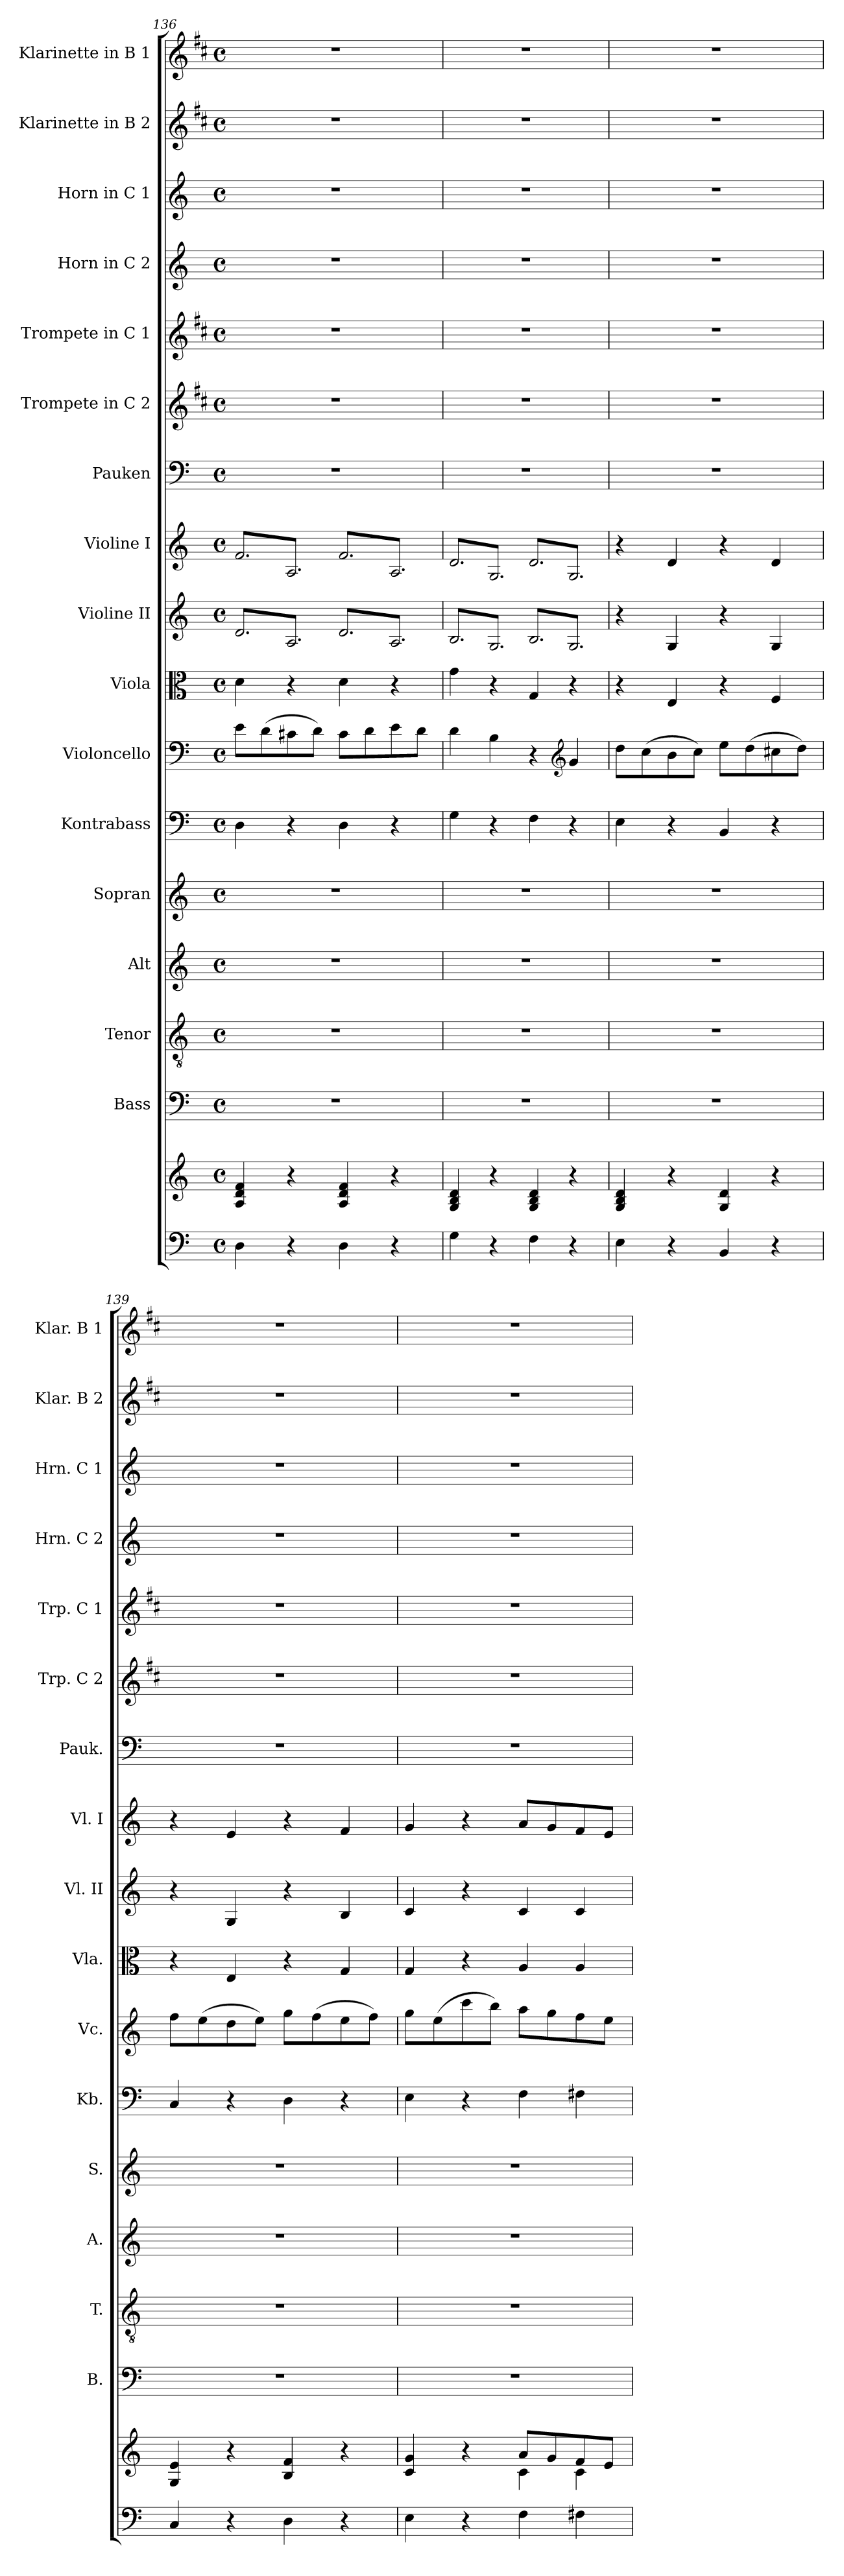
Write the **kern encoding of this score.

**kern	**kern	**kern	**kern	**kern	**kern	**kern	**kern	**kern	**kern	**kern	**kern	**kern	**kern	**kern	**kern	**kern	**kern
*part17	*part17	*part16	*part15	*part14	*part13	*part12	*part11	*part10	*part9	*part8	*part7	*part6	*part5	*part4	*part3	*part2	*part1
*staff18	*staff17	*staff16	*staff15	*staff14	*staff13	*staff12	*staff11	*staff10	*staff9	*staff8	*staff7	*staff6	*staff5	*staff4	*staff3	*staff2	*staff1
*	*	*I"Bass	*I"Tenor	*I"Alt	*I"Sopran	*I"Kontrabass	*I"Violoncello	*I"Viola	*I"Violine II	*I"Violine I	*I"Pauken	*I"Trompete in C 2	*I"Trompete in C 1	*I"Horn in C 2	*I"Horn in C 1	*I"Klarinette in B 2	*I"Klarinette in B 1
*	*	*I'B.	*I'T.	*I'A.	*I'S.	*I'Kb.	*I'Vc.	*I'Vla.	*I'Vl. II	*I'Vl. I	*I'Pauk.	*I'Trp. C 2	*I'Trp. C 1	*I'Hrn. C 2	*I'Hrn. C 1	*I'Klar. B 2	*I'Klar. B 1
*clefF4	*clefG2	*clefF4	*clefGv2	*clefG2	*clefG2	*clefF4	*clefF4	*clefC3	*clefG2	*clefG2	*clefF4	*clefG2	*clefG2	*clefG2	*clefG2	*clefG2	*clefG2
*	*	*	*	*	*	*ITrd7c12	*	*	*	*	*	*ITrd1c2	*ITrd1c2	*ITrd7c12	*ITrd7c12	*ITrd1c2	*ITrd1c2
*k[]	*k[]	*k[]	*k[]	*k[]	*k[]	*k[]	*k[]	*k[]	*k[]	*k[]	*k[]	*k[]	*k[]	*k[]	*k[]	*k[]	*k[]
*C:	*C:	*C:	*C:	*C:	*C:	*C:	*C:	*C:	*C:	*C:	*C:	*C:	*C:	*C:	*C:	*C:	*C:
*M4/4	*M4/4	*M4/4	*M4/4	*M4/4	*M4/4	*M4/4	*M4/4	*M4/4	*M4/4	*M4/4	*M4/4	*M4/4	*M4/4	*M4/4	*M4/4	*M4/4	*M4/4
*met(c)	*met(c)	*met(c)	*met(c)	*met(c)	*met(c)	*met(c)	*met(c)	*met(c)	*met(c)	*met(c)	*met(c)	*met(c)	*met(c)	*met(c)	*met(c)	*met(c)	*met(c)
*	*	*	*	*	*	*	*	*	*Xtuplet	*	*	*	*	*	*	*	*
=136	=136	=136	=136	=136	=136	=136	=136	=136	=136	=136	=136	=136	=136	=136	=136	=136	=136
!	!	!	!	!	!	!	!	!	!LO:N:head=open	!	!	!	!	!	!	!	!
*	*	*	*	*	*	*	*	*	*	*Xtuplet	*	*	*	*	*	*	*
!	!	!	!	!	!	!	!	!	!	!LO:N:head=open	!	!	!	!	!	!	!
4D\	4A/ 4d/ 4f/	1r	1r	1r	1r	4DD\	8e\L	4d\	6.d/L	6.f/L	1r	1r	1r	1r	1r	1r	1r
.	.	.	.	.	.	.	(>8d\	.	.	.	.	.	.	.	.	.	.
!	!	!	!	!	!	!	!	!	!LO:N:head=open	!LO:N:head=open	!	!	!	!	!	!	!
4r	4r	.	.	.	.	4r	8c#X\	4r	6.A/J	6.A/J	.	.	.	.	.	.	.
.	.	.	.	.	.	.	8d\J)	.	.	.	.	.	.	.	.	.	.
!	!	!	!	!	!	!	!	!	!LO:N:head=open	!LO:N:head=open	!	!	!	!	!	!	!
4D\	4A/ 4d/ 4f/	.	.	.	.	4DD\	8c#\L	4d\	6.d/L	6.f/L	.	.	.	.	.	.	.
.	.	.	.	.	.	.	8d\	.	.	.	.	.	.	.	.	.	.
!	!	!	!	!	!	!	!	!	!LO:N:head=open	!LO:N:head=open	!	!	!	!	!	!	!
4r	4r	.	.	.	.	4r	8e\	4r	6.A/J	6.A/J	.	.	.	.	.	.	.
.	.	.	.	.	.	.	8d\J	.	.	.	.	.	.	.	.	.	.
=137	=137	=137	=137	=137	=137	=137	=137	=137	=137	=137	=137	=137	=137	=137	=137	=137	=137
!	!	!	!	!	!	!	!	!	!LO:N:head=open	!LO:N:head=open	!	!	!	!	!	!	!
4G\	4G/ 4B/ 4d/	1r	1r	1r	1r	4GG\	4d\	4g\	6.B/L	6.d/L	1r	1r	1r	1r	1r	1r	1r
!	!	!	!	!	!	!	!	!	!LO:N:head=open	!LO:N:head=open	!	!	!	!	!	!	!
4r	4r	.	.	.	.	4r	4B\	4r	6.G/J	6.G/J	.	.	.	.	.	.	.
!	!	!	!	!	!	!	!	!	!LO:N:head=open	!LO:N:head=open	!	!	!	!	!	!	!
4F\	4G/ 4B/ 4d/	.	.	.	.	4FF\	4r	4G/	6.B/L	6.d/L	.	.	.	.	.	.	.
*	*	*	*	*	*	*	*clefG2	*	*	*	*	*	*	*	*	*	*
!	!	!	!	!	!	!	!	!	!LO:N:head=open	!LO:N:head=open	!	!	!	!	!	!	!
4r	4r	.	.	.	.	4r	4g/	4r	6.G/J	6.G/J	.	.	.	.	.	.	.
=138	=138	=138	=138	=138	=138	=138	=138	=138	=138	=138	=138	=138	=138	=138	=138	=138	=138
4E\	4G/ 4B/ 4d/	1r	1r	1r	1r	4EE\	8dd\L	4r	4r	4r	1r	1r	1r	1r	1r	1r	1r
.	.	.	.	.	.	.	(>8cc\	.	.	.	.	.	.	.	.	.	.
4r	4r	.	.	.	.	4r	8b\	4E/	4G/	4d/	.	.	.	.	.	.	.
.	.	.	.	.	.	.	8cc\J)	.	.	.	.	.	.	.	.	.	.
4BB/	4G/ 4d/	.	.	.	.	4BBB/	8ee\L	4r	4r	4r	.	.	.	.	.	.	.
.	.	.	.	.	.	.	(>8dd\	.	.	.	.	.	.	.	.	.	.
4r	4r	.	.	.	.	4r	8cc#X\	4F/	4G/	4d/	.	.	.	.	.	.	.
.	.	.	.	.	.	.	8dd\J)	.	.	.	.	.	.	.	.	.	.
!!LO:PB:g=z
=139	=139	=139	=139	=139	=139	=139	=139	=139	=139	=139	=139	=139	=139	=139	=139	=139	=139
4C/	4G/ 4e/	1r	1r	1r	1r	4CC/	8ff\L	4r	4r	4r	1r	1r	1r	1r	1r	1r	1r
.	.	.	.	.	.	.	(>8ee\	.	.	.	.	.	.	.	.	.	.
4r	4r	.	.	.	.	4r	8dd\	4E/	4G/	4e/	.	.	.	.	.	.	.
.	.	.	.	.	.	.	8ee\J)	.	.	.	.	.	.	.	.	.	.
4D\	4B/ 4f/	.	.	.	.	4DD\	8gg\L	4r	4r	4r	.	.	.	.	.	.	.
.	.	.	.	.	.	.	(>8ff\	.	.	.	.	.	.	.	.	.	.
4r	4r	.	.	.	.	4r	8ee\	4G/	4B/	4f/	.	.	.	.	.	.	.
.	.	.	.	.	.	.	8ff\J)	.	.	.	.	.	.	.	.	.	.
=140	=140	=140	=140	=140	=140	=140	=140	=140	=140	=140	=140	=140	=140	=140	=140	=140	=140
*	*^	*	*	*	*	*	*	*	*	*	*	*	*	*	*	*	*
4E\	4c/ 4g/	2ryy	1r	1r	1r	1r	4EE\	8gg\L	4G/	4c/	4g/	1r	1r	1r	1r	1r	1r	1r
.	.	.	.	.	.	.	.	(>8ee\	.	.	.	.	.	.	.	.	.	.
4r	4r	.	.	.	.	.	4r	8ccc\	4r	4r	4r	.	.	.	.	.	.	.
.	.	.	.	.	.	.	.	8bb\J)	.	.	.	.	.	.	.	.	.	.
4F\	8a/L	4c\	.	.	.	.	4FF\	8aa\L	4A/	4c/	8a/L	.	.	.	.	.	.	.
.	8g/	.	.	.	.	.	.	8gg\	.	.	8g/	.	.	.	.	.	.	.
4F#X\	8f/	4c\	.	.	.	.	4FF#X\	8ff\	4A/	4c/	8f/	.	.	.	.	.	.	.
.	8e/J	.	.	.	.	.	.	8ee\J	.	.	8e/J	.	.	.	.	.	.	.
*	*v	*v	*	*	*	*	*	*	*	*	*	*	*	*	*	*	*	*
=	=	=	=	=	=	=	=	=	=	=	=	=	=	=	=	=	=
*-	*-	*-	*-	*-	*-	*-	*-	*-	*-	*-	*-	*-	*-	*-	*-	*-	*-
